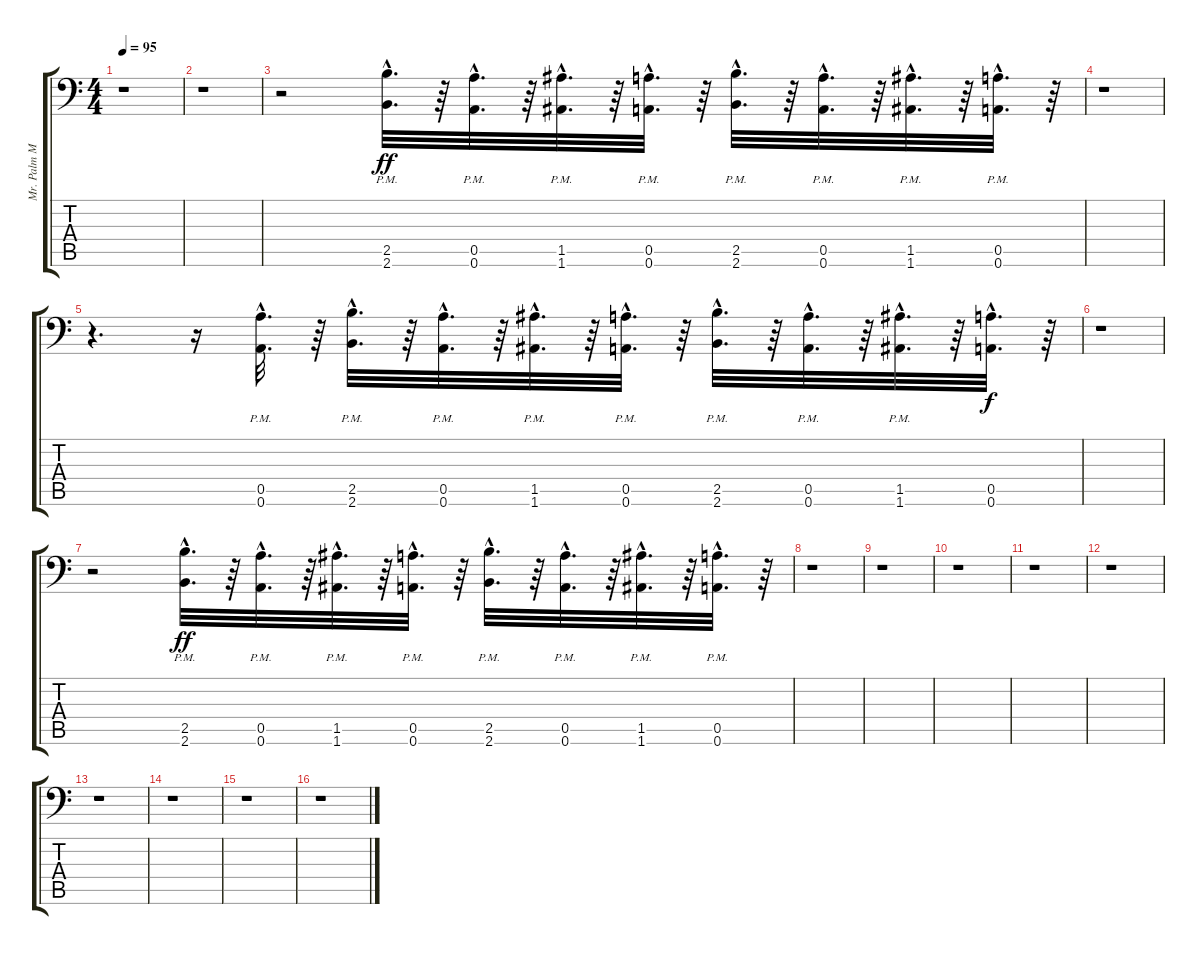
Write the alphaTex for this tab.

\track ("Mr. Palm Mute" "Mr. Palm M") {instrument distortionguitar}
\staff {score tabs}
\tuning (E4 A3 E3 A2 A2 A1) {hide}
\ts (4 4)
\tempo 95
\clef f4
\ks c
r.1{dy fff} |
r.1 |
r.2 (2.5{hac pm} 2.6{hac pm}).32{d dy ff} r.64 (0.5{hac pm} 0.6{hac pm}).32{d} r.64 (1.5{hac pm} 1.6{hac pm}).32{d} r.64 (0.5{hac pm} 0.6{hac pm}).32{d} r.64 (2.5{hac pm} 2.6{hac pm}).32{d} r.64 (0.5{hac pm} 0.6{hac pm}).32{d} r.64 (1.5{hac pm} 1.6{hac pm}).32{d} r.64 (0.5{hac pm} 0.6{hac pm}).32{d} r.64 |
r.1 |
r.4{d} r.16 (0.5{hac pm} 0.6{hac pm}).32{d} r.64 (2.5{hac pm} 2.6{hac pm}).32{d} r.64 (0.5{hac pm} 0.6{hac pm}).32{d} r.64 (1.5{hac pm} 1.6{hac pm}).32{d} r.64 (0.5{hac pm} 0.6{hac pm}).32{d} r.64 (2.5{hac pm} 2.6{hac pm}).32{d} r.64 (0.5{hac pm} 0.6{hac pm}).32{d} r.64 (1.5{hac pm} 1.6{hac pm}).32{d} r.64 (0.5{hac} 0.6{hac}).32{d dy f} r.64 |
r.1 |
r.2 (2.5{hac pm} 2.6{hac pm}).32{d dy ff} r.64 (0.5{hac pm} 0.6{hac pm}).32{d} r.64 (1.5{hac pm} 1.6{hac pm}).32{d} r.64 (0.5{hac pm} 0.6{hac pm}).32{d} r.64 (2.5{hac pm} 2.6{hac pm}).32{d} r.64 (0.5{hac pm} 0.6{hac pm}).32{d} r.64 (1.5{hac pm} 1.6{hac pm}).32{d} r.64 (0.5{hac pm} 0.6{hac pm}).32{d} r.64 |
r.1 |
r.1 |
r.1 |
r.1 |
r.1 |
r.1 |
r.1 |
r.1 |
r.1
